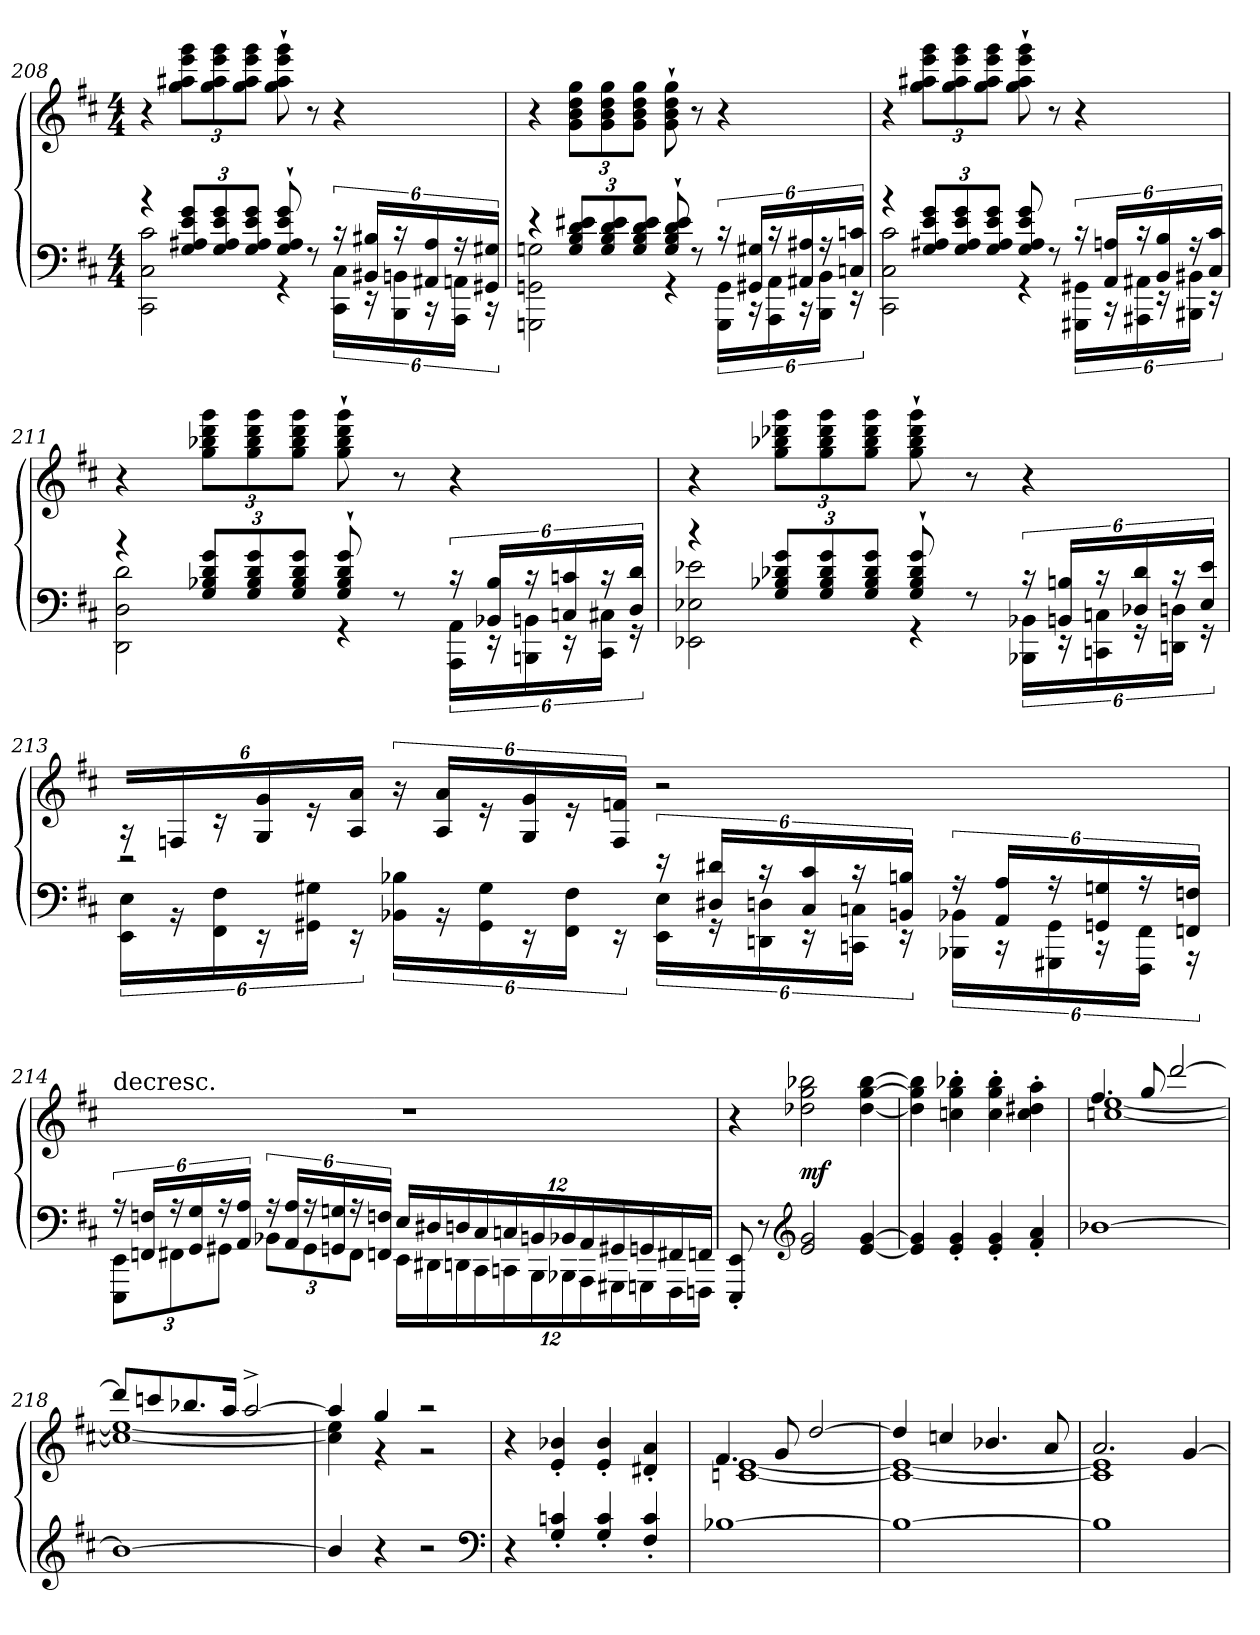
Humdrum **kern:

**kern	**kern	**dynam
*part1	*part1	*part1
*staff2	*staff1	*staff1/2
*clefF4	*clefG2	*
*k[f#c#]	*k[f#c#]	*
*M4/4	*M4/4	*
=208	=208	=208
*^	*	*
4r	2CC#\ 2C#\ 2c#\	4r	.
12G/ 12A#X/ 12e/ 12g/L	.	12gg\ 12aa#X\ 12eee\ 12ggg\L	.
12G/ 12A#/ 12e/ 12g/	.	12gg\ 12aa#\ 12eee\ 12ggg\	.
12G/ 12A#/ 12e/ 12g/J	.	12gg\ 12aa#\ 12eee\ 12ggg\J	.
8G`/ 8A#`/ 8e`/ 8g`/	4r	8gg`\ 8aa#`\ 8eee`\ 8ggg`\	.
8r	.	8r	.
24r	24CC#\ 24C#\LL	4r	.
24BB#X/ 24B#X/LL	24r	.	.
24r	24BBB\ 24BBn\	.	.
24AA#X/ 24A#/	24r	.	.
24r	24AAA\ 24AAn\JJ	.	.
24GG#X/ 24G#X/JJ	24r	.	.
=209	=209	=209	=209
4r	2GGGn\ 2GGn\ 2Gn\	4r	.
12G/ 12B/ 12d/ 12e#X/L	.	12g\ 12b\ 12dd\ 12gg\L	.
12G/ 12B/ 12d/ 12e#/	.	12g\ 12b\ 12dd\ 12gg\	.
12G/ 12B/ 12d/ 12e#/J	.	12g\ 12b\ 12dd\ 12gg\J	.
8G`/ 8B`/ 8d`/ 8e#`/	4r	8g`\ 8b`\ 8dd`\ 8gg`\	.
8r	.	8r	.
24r	24GGG\ 24GG\LL	4r	.
24GG#X/ 24G#X/LL	24r	.	.
24r	24AAA\ 24AA\	.	.
24AA#X/ 24A#X/	24r	.	.
24r	24BBB\ 24BB\JJ	.	.
24Cn/ 24cn/JJ	24r	.	.
=210	=210	=210	=210
4r	2CC#\ 2C#\ 2c#\	4r	.
12G/ 12A#X/ 12e/ 12g/L	.	12gg\ 12aa#X\ 12eee\ 12ggg\L	.
12G/ 12A#/ 12e/ 12g/	.	12gg\ 12aa#\ 12eee\ 12ggg\	.
12G/ 12A#/ 12e/ 12g/J	.	12gg\ 12aa#\ 12eee\ 12ggg\J	.
8G/ 8A#/ 8e/ 8g/	4r	8gg`\ 8aa#`\ 8eee`\ 8ggg`\	.
8r	.	8r	.
24r	24GGG#X\ 24GG#X\LL	4r	.
24AA/ 24An/LL	24r	.	.
24r	24AAA#X\ 24AA#X\	.	.
24BB/ 24B/	24r	.	.
24r	24BBB#X\ 24BB#X\JJ	.	.
24C#/ 24c#/JJ	24r	.	.
=211	=211	=211	=211
4r	2DD\ 2D\ 2d\	4r	.
12G/ 12B-X/ 12d/ 12g/L	.	12gg\ 12bb-X\ 12ddd\ 12ggg\L	.
12G/ 12B-/ 12d/ 12g/	.	12gg\ 12bb-\ 12ddd\ 12ggg\	.
12G/ 12B-/ 12d/ 12g/J	.	12gg\ 12bb-\ 12ddd\ 12ggg\J	.
8G`/ 8B-`/ 8d`/ 8g`/	4r	8gg`\ 8bb-`\ 8ddd`\ 8ggg`\	.
8r	.	8r	.
24r	24AAA\ 24AA\LL	4r	.
24BB-X/ 24B-/LL	24r	.	.
24r	24BBBn\ 24BBn\	.	.
24Cn/ 24cn/	24r	.	.
24r	24CC#\ 24C#X\JJ	.	.
24D/ 24d/JJ	24r	.	.
=212	=212	=212	=212
4r	2EE-X\ 2E-X\ 2e-X\	4r	.
12G/ 12B-X/ 12d-X/ 12g/L	.	12gg\ 12bb-X\ 12ddd-X\ 12ggg\L	.
12G/ 12B-/ 12d-/ 12g/	.	12gg\ 12bb-\ 12ddd-\ 12ggg\	.
12G/ 12B-/ 12d-/ 12g/J	.	12gg\ 12bb-\ 12ddd-\ 12ggg\J	.
8G`/ 8B-`/ 8d-`/ 8g`/	4r	8gg`\ 8bb-`\ 8ddd-`\ 8ggg`\	.
8r	.	8r	.
24r	24BBB-X\ 24BB-X\LL	4r	.
24BBn/ 24Bn/LL	24r	.	.
24r	24CCn\ 24Cn\	.	.
24D-X/ 24d-/	24r	.	.
24r	24DDn\ 24Dn\JJ	.	.
24E-/ 24e-/JJ	24r	.	.
=213	=213	=213	=213
2r	24EE\ 24E\LL	24r	.
.	24r	24Fn/	.
.	24FF#\ 24F#\	24r	.
.	24r	24G/ 24g/	.
.	24GG#X\ 24G#X\JJ	24r	.
.	24r	24A/ 24a/JJ	.
.	24BB-X\ 24B-X\LL	24r	.
.	24r	24A/ 24a/LL	.
.	24GG#\ 24G#\	24r	.
.	24r	24G/ 24g/	.
.	24FF#\ 24F#\JJ	24r	.
.	24r	24F/ 24fn/JJ	.
24r	24EE\ 24E\LL	2r	.
24D#X/ 24d#X/LL	24r	.	.
24r	24DDn\ 24Dn\	.	.
24C#/ 24c#/	24r	.	.
24r	24CCn\ 24Cn\JJ	.	.
24BBn/ 24Bn/JJ	24r	.	.
24r	24BBB-X\ 24BB-X\LL	.	.
24AA/ 24A/LL	24r	.	.
24r	24GGG#X\ 24GG#\	.	.
24GGn/ 24Gn/	24r	.	.
24r	24FFF#\ 24FF#\JJ	.	.
24FFn/ 24Fn/JJ	24r	.	.
=214	=214	=214	=214
!	!	!LO:TX:t=decresc.	!
24r	12EEE\ 12EE\L	1r	.
24FFn/ 24Fn/LL	.	.	.
24r	12FF#X\	.	.
24GG/ 24G/	.	.	.
24r	12GG#X\J	.	.
24AA/ 24A/JJ	.	.	.
24r	12BB-X\L	.	.
24AA/ 24A/LL	.	.	.
24r	12GG#\	.	.
24GGn/ 24Gn/	.	.	.
24r	12FF#\J	.	.
24FFn/ 24Fn/JJ	.	.	.
24E/LL	24EE\LL	.	.
24D#X/	24DD#X\	.	.
24Dn/	24DDn\	.	.
24C#/	24CC#\	.	.
24Cn/	24CCn\	.	.
24BBn/	24BBB\	.	.
24BB-X/	24BBB-X\	.	.
24AA/	24AAA\	.	.
24GG#X/	24GGG#X\	.	.
24GGn/	24GGGn\	.	.
24FF#X/	24FFF#\	.	.
24FFn/JJ	24FFFn\JJ	.	.
*v	*v	*	*
=215	=215	=215
8EEE'/ 8EE'/	4r	.
8r	.	.
*clefG2	*	*
2e/ 2g/	2dd-X\ 2gg\ 2bb-X\	mf
[4e/ [4g/	[4dd-\ [4gg\ [4bb-\	.
=216	=216	=216
4e]/ 4g]/	4dd-]\ 4gg]\ 4bb-]\	.
4e'/ 4g'/	4ccn'\ 4gg'\ 4bb-X'\	.
4e'/ 4g'/	4cc'\ 4gg'\ 4bb-'\	.
4f#'/ 4a'/	4cc'\ 4dd#X'\ 4aa'\	.
=217	=217	=217
*	*^	*
[1b-X	4.ff#/	[1ccn [1ee	.
.	8gg/	.	.
.	[2ddd/	.	.
=218	=218	=218	=218
1b-_	8ddd/L]	1cc_ 1ee_	.
.	8cccn/	.	.
.	8.bb-X/	.	.
.	16aa/Jk	.	.
.	[2aa^/	.	.
=219	=219	=219	=219
4b-/]	4aa/]	4cc]\ 4ee]\	.
4r	4gg/	4r	.
2r	2r	2r	.
*	*v	*v	*
*clefF4	*	*
=220	=220	=220
4r	4r	.
4G'/ 4cn'/	4e'/ 4b-X'/	.
4G'/ 4c'/	4e'/ 4b-'/	.
4F#'/ 4c'/	4d#X'/ 4a'/	.
=221	=221	=221
*	*^	*
[1B-X	4.f#/	[1cn [1e	.
.	8g/	.	.
.	[2dd/	.	.
=222	=222	=222	=222
1B-_	4dd/]	1c_ 1e_	.
.	4ccn/	.	.
.	4.b-X/	.	.
.	8a/	.	.
=223	=223	=223	=223
1B-]	2.a/	1c] 1e]	.
.	[4g/	.	.
*	*v	*v	*
=	=	=
*-	*-	*-
